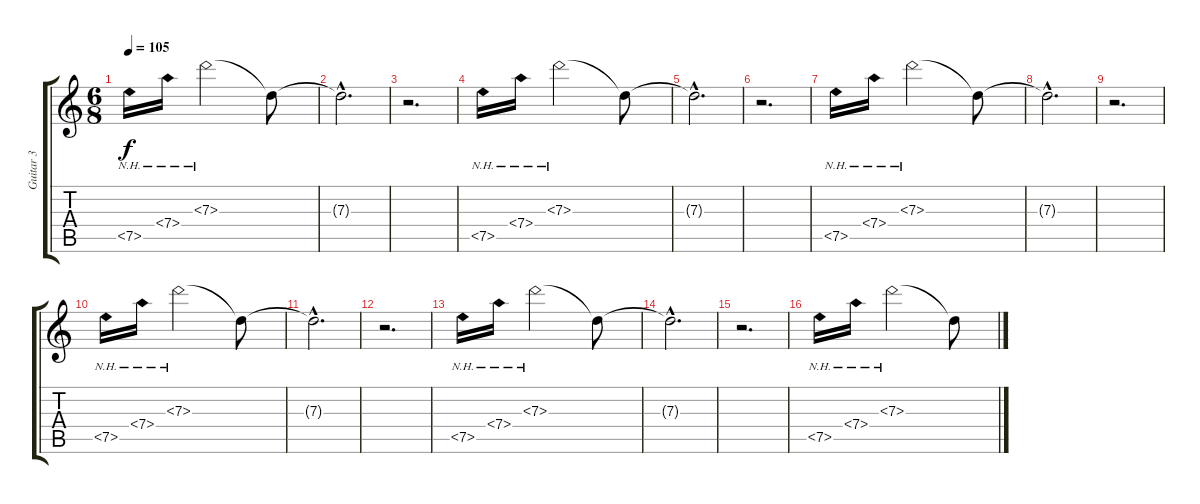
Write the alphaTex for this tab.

\track ("Guitar 3" "Guitar 3") {instrument electricguitarclean}
\staff {score tabs}
\tuning (E4 B3 G3 D3 A2 E2) {hide}
\ts (6 8)
\tempo 105
\clef g2
\ks c
7.5{nh}.16{dy f instrument electricguitarclean} 7.4{nh}.16 7.3{nh}.2 7.3{t}.8 |
7.3{hac t}.2{d} |
r.2{d} |
7.5{nh}.16 7.4{nh}.16 7.3{nh}.2 7.3{t}.8 |
7.3{hac t}.2{d} |
r.2{d} |
7.5{nh}.16 7.4{nh}.16 7.3{nh}.2 7.3{t}.8 |
7.3{hac t}.2{d} |
r.2{d} |
7.5{nh}.16 7.4{nh}.16 7.3{nh}.2 7.3{t}.8 |
7.3{hac t}.2{d} |
r.2{d} |
7.5{nh}.16 7.4{nh}.16 7.3{nh}.2 7.3{t}.8 |
7.3{hac t}.2{d} |
r.2{d} |
7.5{nh}.16 7.4{nh}.16 7.3{nh}.2 7.3{t}.8
